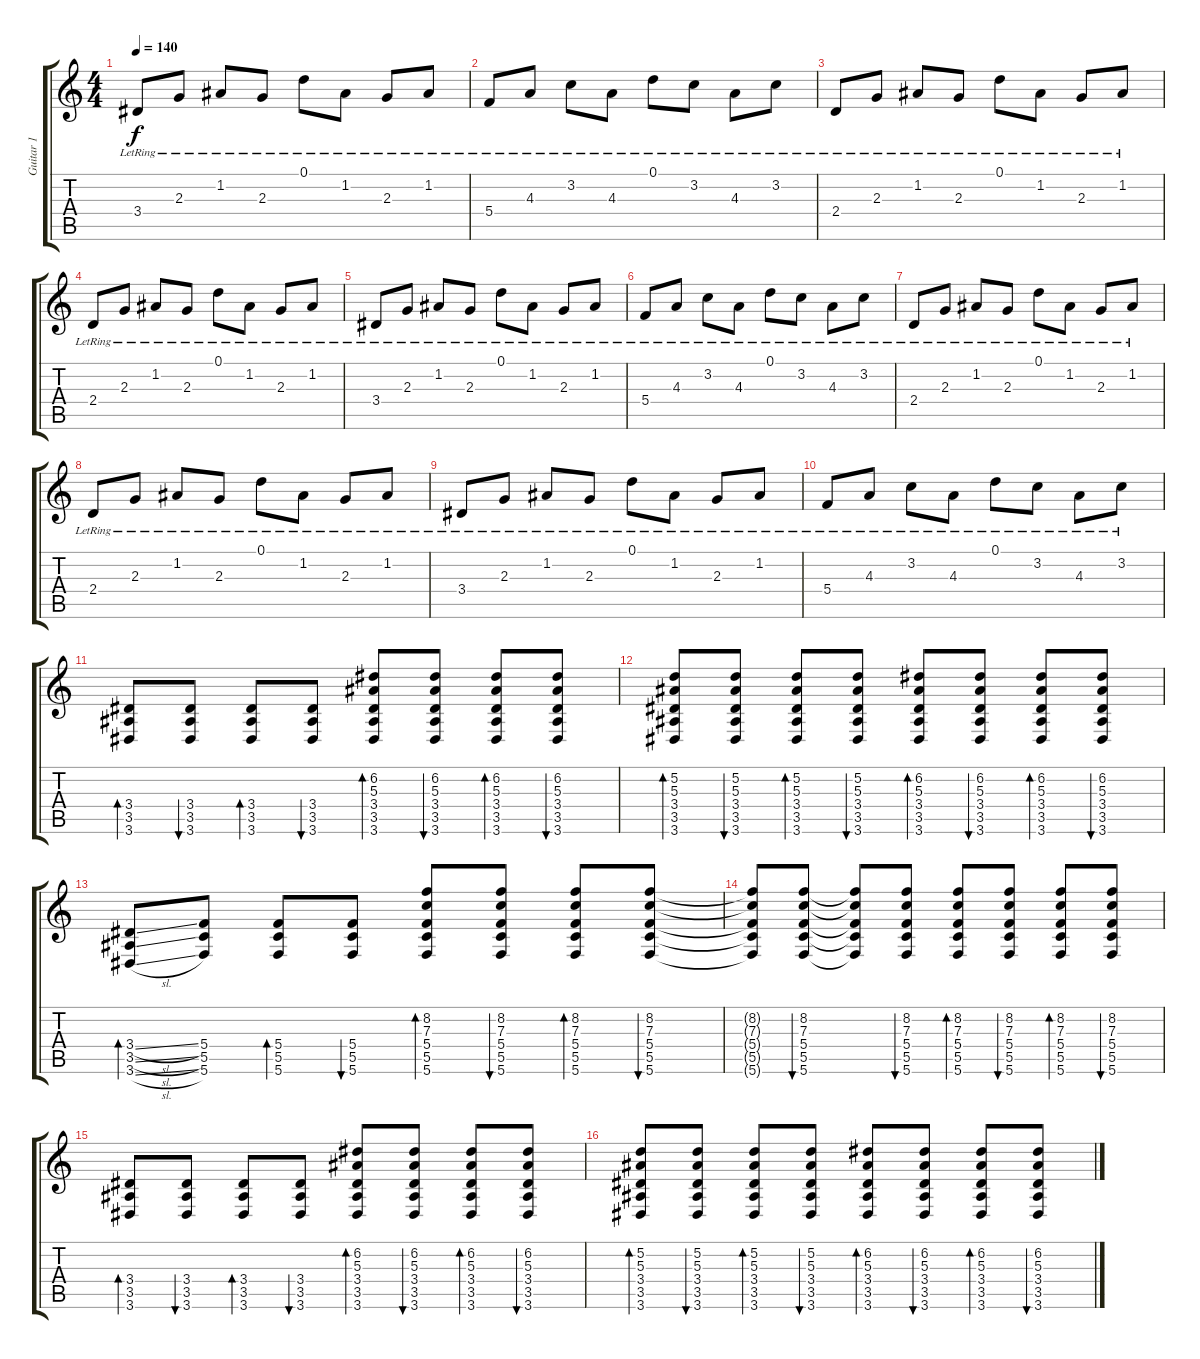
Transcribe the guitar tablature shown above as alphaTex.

\track ("Guitar 1" "Guitar 1") {instrument acousticguitarsteel}
\staff {score tabs}
\tuning (D4 A3 F3 C3 G2 C2) {hide}
\ts (4 4)
\tempo 140
\clef g2
\ks c
3.4{lr}.8{dy f} 2.3{lr}.8 1.2{lr}.8 2.3{lr}.8 0.1{lr}.8 1.2{lr}.8 2.3{lr}.8 1.2{lr}.8 |
5.4{lr}.8 4.3{lr}.8 3.2{lr}.8 4.3{lr}.8 0.1{lr}.8 3.2{lr}.8 4.3{lr}.8 3.2{lr}.8 |
2.4{lr}.8 2.3{lr}.8 1.2{lr}.8 2.3{lr}.8 0.1{lr}.8 1.2{lr}.8 2.3{lr}.8 1.2{lr}.8 |
2.4{lr}.8 2.3{lr}.8 1.2{lr}.8 2.3{lr}.8 0.1{lr}.8 1.2{lr}.8 2.3{lr}.8 1.2{lr}.8 |
3.4{lr}.8 2.3{lr}.8 1.2{lr}.8 2.3{lr}.8 0.1{lr}.8 1.2{lr}.8 2.3{lr}.8 1.2{lr}.8 |
5.4{lr}.8 4.3{lr}.8 3.2{lr}.8 4.3{lr}.8 0.1{lr}.8 3.2{lr}.8 4.3{lr}.8 3.2{lr}.8 |
2.4{lr}.8 2.3{lr}.8 1.2{lr}.8 2.3{lr}.8 0.1{lr}.8 1.2{lr}.8 2.3{lr}.8 1.2{lr}.8 |
2.4{lr}.8 2.3{lr}.8 1.2{lr}.8 2.3{lr}.8 0.1{lr}.8 1.2{lr}.8 2.3{lr}.8 1.2{lr}.8 |
3.4{lr}.8 2.3{lr}.8 1.2{lr}.8 2.3{lr}.8 0.1{lr}.8 1.2{lr}.8 2.3{lr}.8 1.2{lr}.8 |
5.4{lr}.8 4.3{lr}.8 3.2{lr}.8 4.3{lr}.8 0.1{lr}.8 3.2{lr}.8 4.3{lr}.8 3.2{lr}.8 |
(3.4 3.5 3.6).8{bd 60} (3.4 3.5 3.6).8{bu 60} (3.4 3.5 3.6).8{bd 60} (3.4 3.5 3.6).8{bu 60} (6.2 5.3 3.4 3.5 3.6).8{bd 60} (6.2 5.3 3.4 3.5 3.6).8{bu 60} (6.2 5.3 3.4 3.5 3.6).8{bd 60} (6.2 5.3 3.4 3.5 3.6).8{bu 60} |
(5.2 5.3 3.4 3.5 3.6).8{bd 60} (5.2 5.3 3.4 3.5 3.6).8{bu 60} (5.2 5.3 3.4 3.5 3.6).8{bd 60} (5.2 5.3 3.4 3.5 3.6).8{bu 60} (6.2 5.3 3.4 3.5 3.6).8{bd 60} (6.2 5.3 3.4 3.5 3.6).8{bu 60} (6.2 5.3 3.4 3.5 3.6).8{bd 60} (6.2 5.3 3.4 3.5 3.6).8{bu 60} |
(3.4{sl} 3.5{sl} 3.6{sl}).8{bd 60} (5.4 5.5 5.6).8 (5.4 5.5 5.6).8{bd 60} (5.4 5.5 5.6).8{bu 60} (8.2 7.3 5.4 5.5 5.6).8{bd 60} (8.2 7.3 5.4 5.5 5.6).8{bu 60} (8.2 7.3 5.4 5.5 5.6).8{bd 60} (8.2 7.3 5.4 5.5 5.6).8{bu 60} |
(8.2{t} 7.3{t} 5.4{t} 5.5{t} 5.6{t}).8 (8.2 7.3 5.4 5.5 5.6).8{bu 60} (8.2{t} 7.3{t} 5.4{t} 5.5{t} 5.6{t}).8 (8.2 7.3 5.4 5.5 5.6).8{bu 60} (8.2 7.3 5.4 5.5 5.6).8{bd 60} (8.2 7.3 5.4 5.5 5.6).8{bu 60} (8.2 7.3 5.4 5.5 5.6).8{bd 60} (8.2 7.3 5.4 5.5 5.6).8{bu 60} |
(3.4 3.5 3.6).8{bd 60} (3.4 3.5 3.6).8{bu 60} (3.4 3.5 3.6).8{bd 60} (3.4 3.5 3.6).8{bu 60} (6.2 5.3 3.4 3.5 3.6).8{bd 60} (6.2 5.3 3.4 3.5 3.6).8{bu 60} (6.2 5.3 3.4 3.5 3.6).8{bd 60} (6.2 5.3 3.4 3.5 3.6).8{bu 60} |
(5.2 5.3 3.4 3.5 3.6).8{bd 60} (5.2 5.3 3.4 3.5 3.6).8{bu 60} (5.2 5.3 3.4 3.5 3.6).8{bd 60} (5.2 5.3 3.4 3.5 3.6).8{bu 60} (6.2 5.3 3.4 3.5 3.6).8{bd 60} (6.2 5.3 3.4 3.5 3.6).8{bu 60} (6.2 5.3 3.4 3.5 3.6).8{bd 60} (6.2 5.3 3.4 3.5 3.6).8{bu 60}
